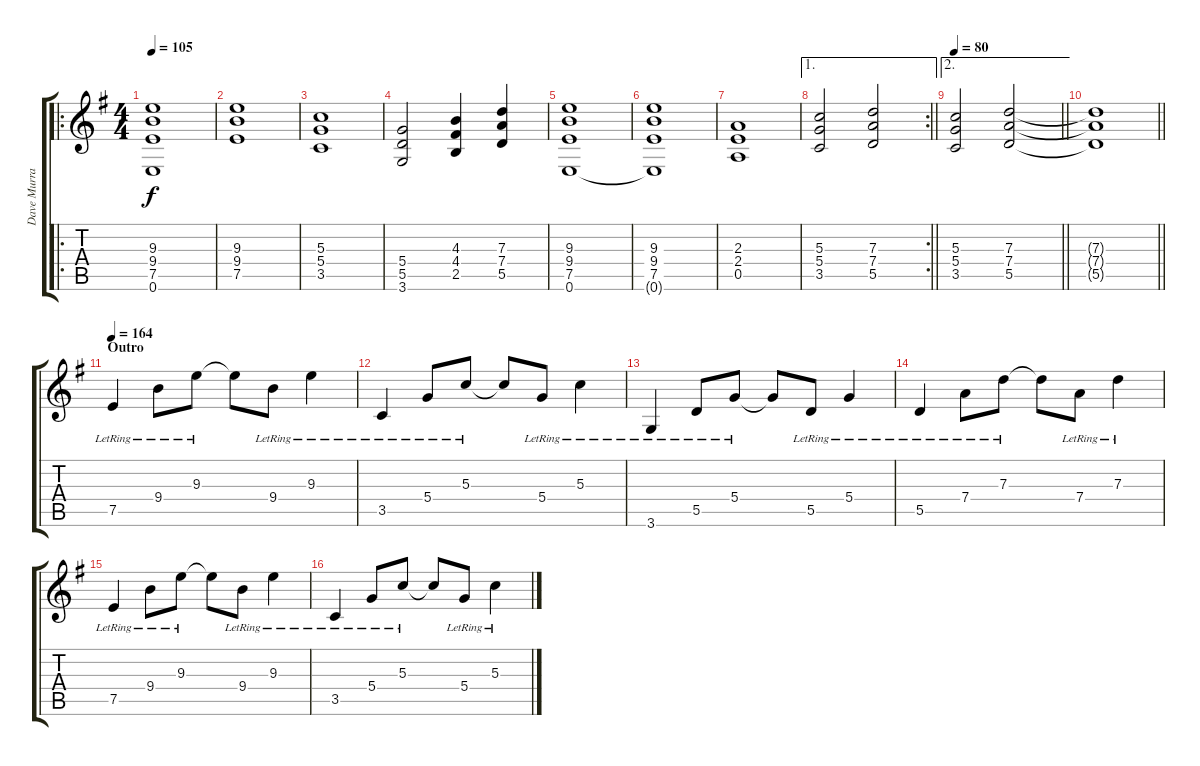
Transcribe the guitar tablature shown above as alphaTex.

\track ("Dave Murray" "Dave Murra") {instrument electricguitarclean}
\staff {score tabs}
\tuning (E4 B3 G3 D3 A2 E2) {hide}
\ro
\ts (4 4)
\tempo 105
\clef g2
\ks eminor
(9.3 9.4 7.5 0.6).1{dy f} |
(9.3 9.4 7.5).1 |
(5.3 5.4 3.5).1 |
(5.4 5.5 3.6).2 (4.3 4.4 2.5).4 (7.3 7.4 5.5).4 |
(9.3 9.4 7.5 0.6).1 |
(9.3 9.4 7.5 0.6{t}).1 |
(2.3 2.4 0.5).1 |
\ae 1
\rc 2
\barLineRight lightlight
(5.3 5.4 3.5).2 (7.3 7.4 5.5).2 |
\ae 2
\tempo 80
\barLineRight lightlight
(5.3 5.4 3.5).2 (7.3 7.4 5.5).2 |
\barLineRight lightlight
(7.3{t} 7.4{t} 5.5{t}).1 |
\section ("" "Outro")
\tempo 164
7.5{lr}.4{instrument electricguitarclean} 9.4{lr}.8 9.3{lr}.8 9.3{t}.8 9.4{lr}.8 9.3{lr}.4 |
3.5{lr}.4 5.4{lr}.8 5.3{lr}.8 5.3{t}.8 5.4{lr}.8 5.3{lr}.4 |
3.6{lr}.4 5.5{lr}.8 5.4{lr}.8 5.4{t}.8 5.5{lr}.8 5.4{lr}.4 |
5.5{lr}.4 7.4{lr}.8 7.3{lr}.8 7.3{t}.8 7.4{lr}.8 7.3{lr}.4 |
7.5{lr}.4 9.4{lr}.8 9.3{lr}.8 9.3{t}.8 9.4{lr}.8 9.3{lr}.4 |
3.5{lr}.4 5.4{lr}.8 5.3{lr}.8 5.3{t}.8 5.4{lr}.8 5.3{lr}.4
